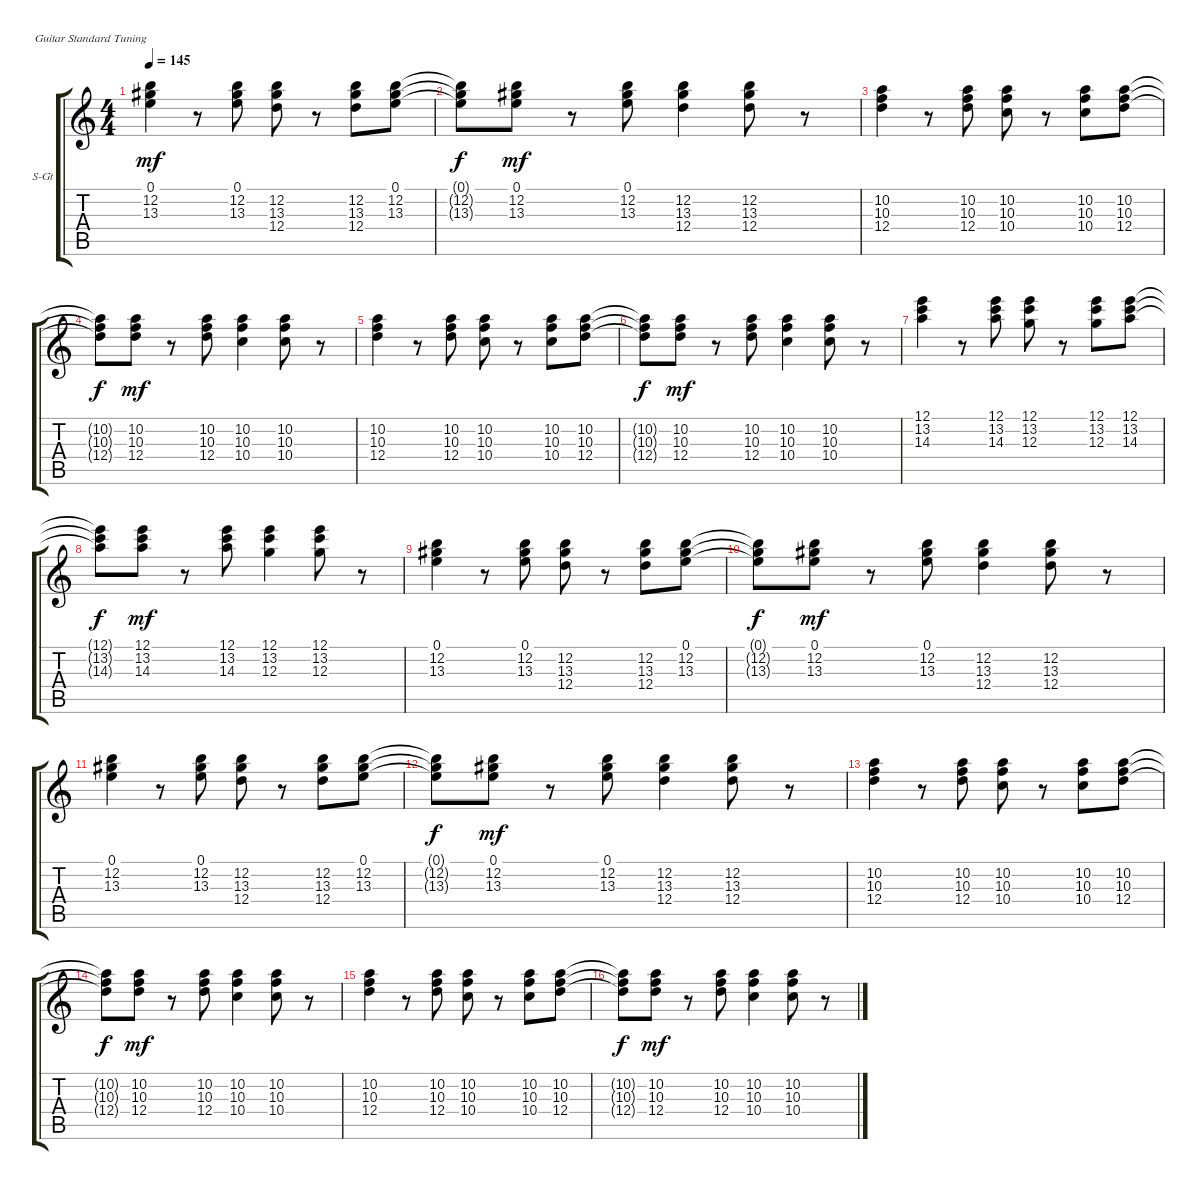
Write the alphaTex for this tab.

\bracketExtendMode groupsimilarinstruments
\firstSystemTrackNameOrientation horizontal
\otherSystemsTrackNameOrientation horizontal
\track ("Riff" "S-Gt") {instrument pad3polysynth}
\staff {score tabs}
\tuning (E4 B3 G3 D3 A2 E2)
\displaytranspose 12
\ts (4 4)
\tempo 145
\clef g2
\ks c
(0.1 12.2 13.3).4{dy mf} r.8 (0.1 12.2 13.3).8 (12.2 13.3 12.4).8 r.8 (12.2 13.3 12.4).8 (0.1 12.2 13.3).8 |
(0.1{t} 12.2{t} 13.3{t}).8{dy f} (0.1 12.2 13.3).8{dy mf} r.8 (0.1 12.2 13.3).8 (12.2 13.3 12.4).4 (12.2 13.3 12.4).8 r.8 |
(10.2 10.3 12.4).4 r.8 (10.2 10.3 12.4).8 (10.2 10.3 10.4).8 r.8 (10.2 10.3 10.4).8 (10.2 10.3 12.4).8 |
(10.2{t} 10.3{t} 12.4{t}).8{dy f} (10.2 10.3 12.4).8{dy mf} r.8 (10.2 10.3 12.4).8 (10.2 10.3 10.4).4 (10.2 10.3 10.4).8 r.8 |
(10.2 10.3 12.4).4 r.8 (10.2 10.3 12.4).8 (10.2 10.3 10.4).8 r.8 (10.2 10.3 10.4).8 (10.2 10.3 12.4).8 |
(10.2{t} 10.3{t} 12.4{t}).8{dy f} (10.2 10.3 12.4).8{dy mf} r.8 (10.2 10.3 12.4).8 (10.2 10.3 10.4).4 (10.2 10.3 10.4).8 r.8 |
(12.1 13.2 14.3).4 r.8 (12.1 13.2 14.3).8 (12.1 13.2 12.3).8 r.8 (12.1 13.2 12.3).8 (12.1 13.2 14.3).8 |
(12.1{t} 13.2{t} 14.3{t}).8{dy f} (12.1 13.2 14.3).8{dy mf} r.8 (12.1 13.2 14.3).8 (12.1 13.2 12.3).4 (12.1 13.2 12.3).8 r.8 |
(0.1 12.2 13.3).4 r.8 (0.1 12.2 13.3).8 (12.2 13.3 12.4).8 r.8 (12.2 13.3 12.4).8 (0.1 12.2 13.3).8 |
(0.1{t} 12.2{t} 13.3{t}).8{dy f} (0.1 12.2 13.3).8{dy mf} r.8 (0.1 12.2 13.3).8 (12.2 13.3 12.4).4 (12.2 13.3 12.4).8 r.8 |
(0.1 12.2 13.3).4 r.8 (0.1 12.2 13.3).8 (12.2 13.3 12.4).8 r.8 (12.2 13.3 12.4).8 (0.1 12.2 13.3).8 |
(0.1{t} 12.2{t} 13.3{t}).8{dy f} (0.1 12.2 13.3).8{dy mf} r.8 (0.1 12.2 13.3).8 (12.2 13.3 12.4).4 (12.2 13.3 12.4).8 r.8 |
(10.2 10.3 12.4).4 r.8 (10.2 10.3 12.4).8 (10.2 10.3 10.4).8 r.8 (10.2 10.3 10.4).8 (10.2 10.3 12.4).8 |
(10.2{t} 10.3{t} 12.4{t}).8{dy f} (10.2 10.3 12.4).8{dy mf} r.8 (10.2 10.3 12.4).8 (10.2 10.3 10.4).4 (10.2 10.3 10.4).8 r.8 |
(10.2 10.3 12.4).4 r.8 (10.2 10.3 12.4).8 (10.2 10.3 10.4).8 r.8 (10.2 10.3 10.4).8 (10.2 10.3 12.4).8 |
(10.2{t} 10.3{t} 12.4{t}).8{dy f} (10.2 10.3 12.4).8{dy mf} r.8 (10.2 10.3 12.4).8 (10.2 10.3 10.4).4 (10.2 10.3 10.4).8 r.8
